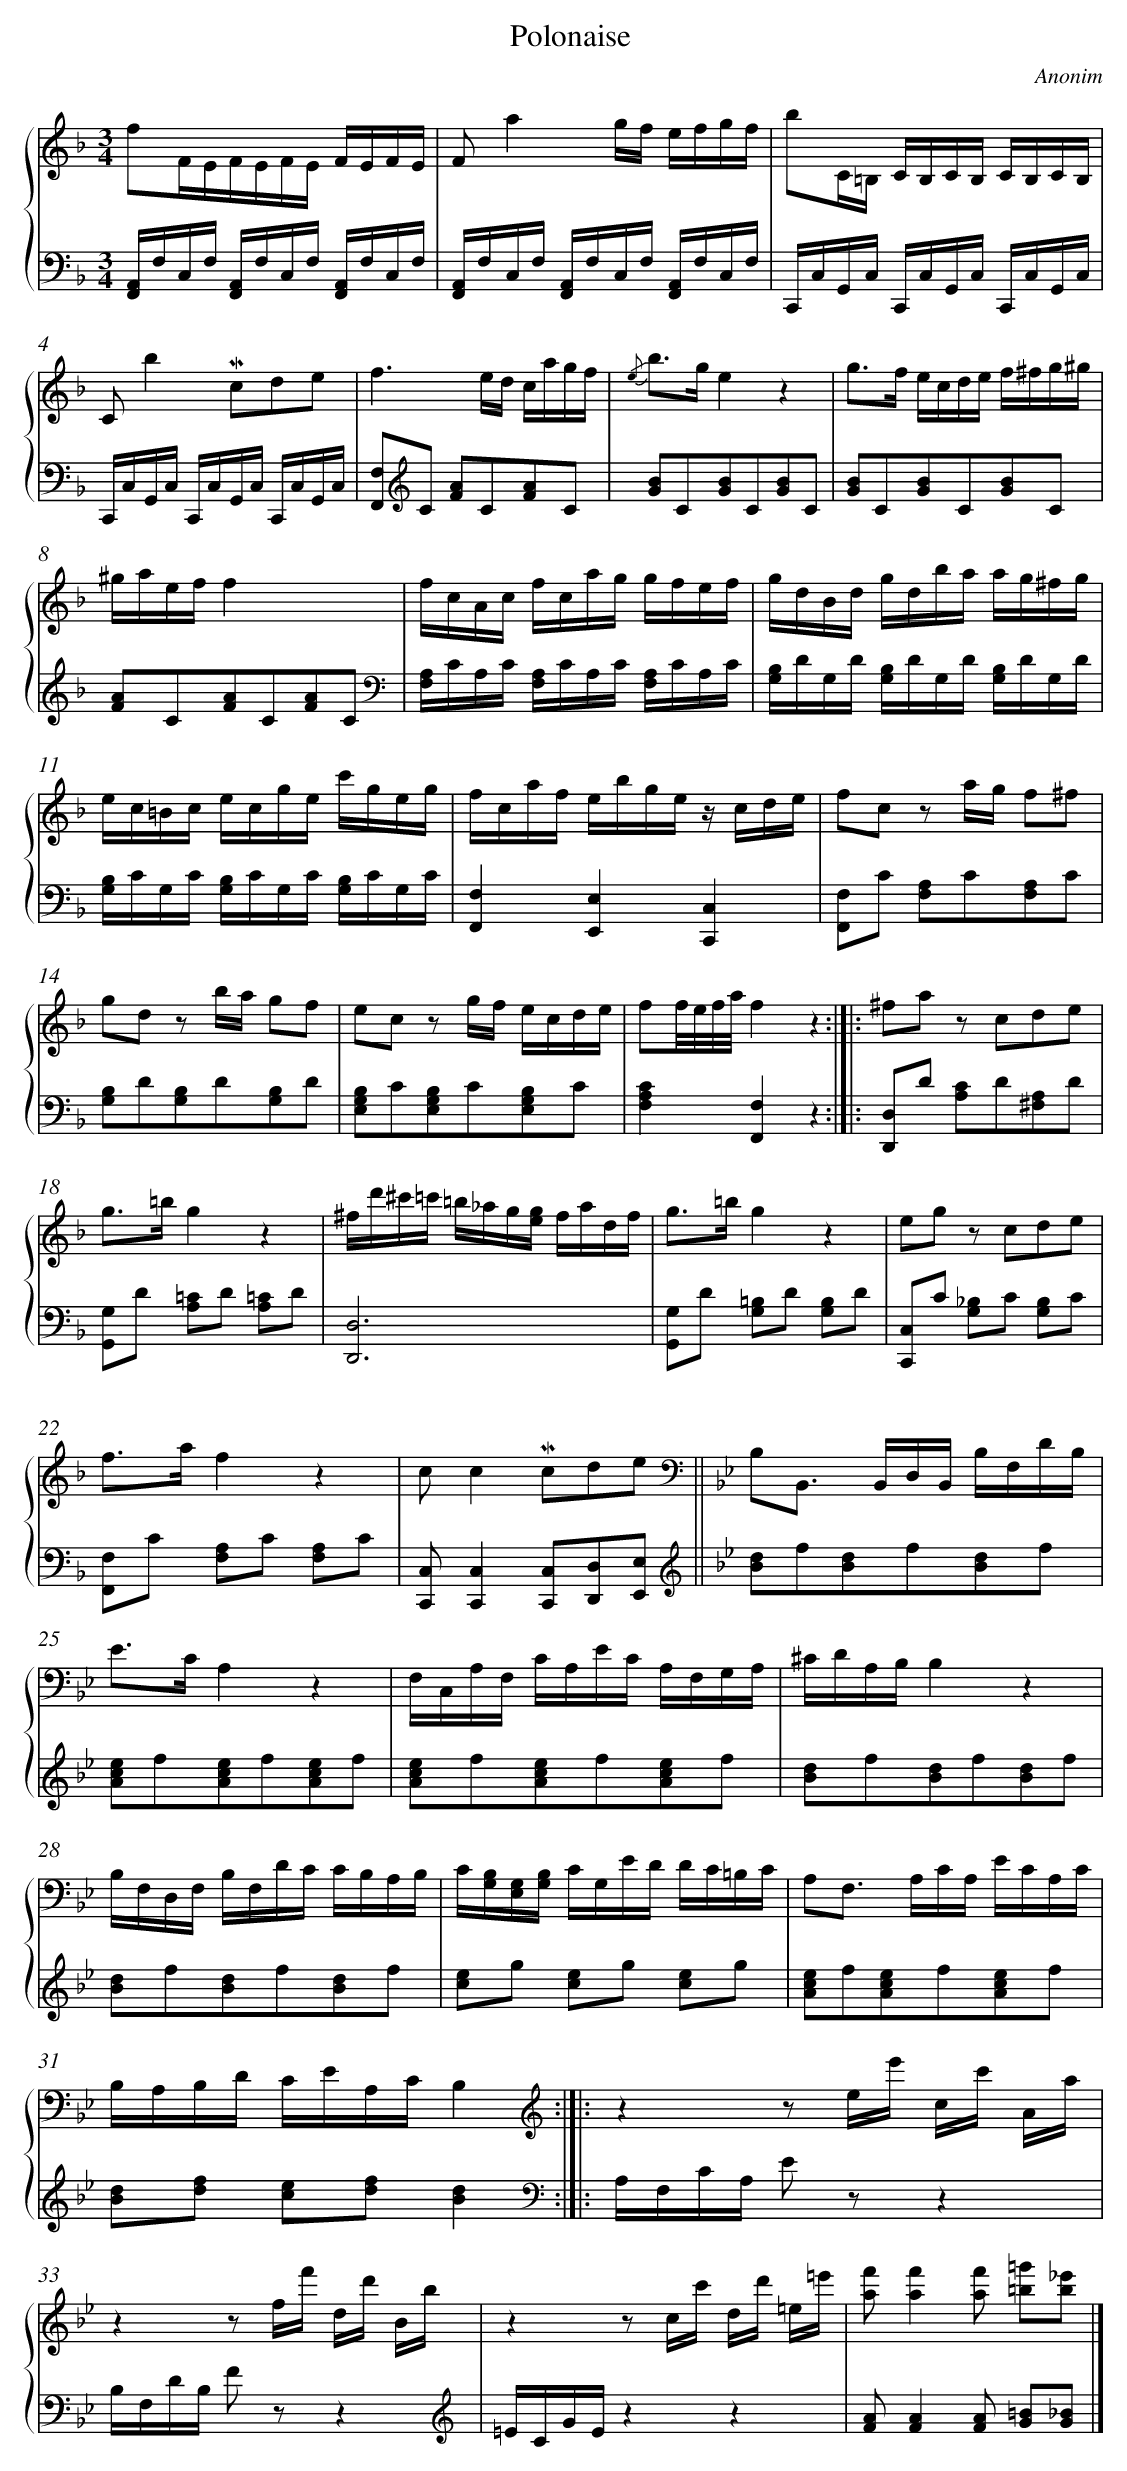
X:1
T: Polonaise
C: Anonim
L: 1/16
M: 3/4
%%staves {1 2}
V: 1 clef=treble
V: 2 clef=bass
K: F
[V:1] f2FEFEFE FEFE |
[V:2] [A,,F,,]F,C,F, [A,,F,,]F,C,F, [A,,F,,]F,C,F, |
[V:1] F2a4gf efgf |
[V:2] [A,,F,,]F,C,F, [A,,F,,]F,C,F, [A,,F,,]F,C,F, |
[V:1] b2C=B, CB,CB, CB,CB, |
[V:2] C,,C,G,,C, C,,C,G,,C, C,,C,G,,C, |
[V:1] C2b4!mordent!c2d2e2 |
[V:2] C,,C,G,,C, C,,C,G,,C, C,,C,G,,C, |
[V:1] f6ed cagf |
[V:2] [F,2F,,2][K:clef=treble]C2 [A2F2]C2[A2F2]C2 |
[V:1] {/e} b2>g2e4z4 |
[V:2] [B2G2]C2[B2G2]C2[B2G2]C2 |
[V:1] g2>f2 ecde f^fg^g |
[V:2] [B2G2]C2[B2G2]C2[B2G2]C2 |
[V:1] ^gaeff4x4 |
[V:2] [A2F2]C2[A2F2]C2[A2F2]C2 |
[V:1] fcAc fcag gfef |
[V:2] [K:clef=bass][A,F,]CA,C [A,F,]CA,C [A,F,]CA,C |
[V:1] gdBd gdba ag^fg |
[V:2] [B,G,]DG,D [B,G,]DG,D [B,G,]DG,D |
[V:1] ec=Bc ecge c'geg |
[V:2] [B,G,]CG,C [B,G,]CG,C [B,G,]CG,C |
[V:1] fcaf ebge z cde |
[V:2] [F,4F,,4][E,4E,,4][C,4C,,4] |
[V:1] f2c2 z2 ag f2^f2 |
[V:2] [F,2F,,2]C2 [A,2F,2]C2[A,2F,2]C2 |
[V:1] g2d2 z2 ba g2f2 |
[V:2] [B,2G,2]D2[B,2G,2]D2[B,2G,2]D2 |
[V:1] e2c2 z2 gf ecde |
[V:2] [B,2G,2E,2]C2[B,2G,2E,2]C2[B,2G,2E,2]C2 |
[V:1] f2f/e/f/a/f4z4 :|]|:
[V:2] [C4A,4F,4][F,4F,,4]z4 :|]|:
[V:1] ^f2a2 z2 c2d2e2 |
[V:2] [D,2D,,2]D2 [C2A,2]D2[A,2^F,2]D2 |
[V:1] g2>=b2g4z4 |
[V:2] [G,2G,,2]D2 [=C2A,2]D2 [=C2A,2]D2 |
[V:1] ^fd'^c'=c' =b_ag[ge] fadf |
[V:2] [D,12D,,12] |
[V:1] g2>=b2g4z4 |
[V:2] [G,2G,,2]D2 [=B,2G,2]D2 [B,2G,2]D2 |
[V:1] e2g2 z2 c2d2e2 |
[V:2] [C,2C,,2]C2 [_B,2G,2]C2 [B,2G,2]C2 |
[V:1] f2>a2f4z4 |
[V:2] [F,2F,,2]C2 [A,2F,2]C2 [A,2F,2]C2 |
[V:1] c2c4!mordent!c2d2e2 ||
[V:2] [C,2C,,2][C,4C,,4][C,2C,,2][D,2D,,2][E,2E,,2] ||
[V:1]  [K:Bb] [K:clef=bass]B,2B,,2> B,,2D,B,, B,F,DB, |
[V:2]  [K:Bb] [K:clef=treble][d2B2]f2[d2B2]f2[d2B2]f2 |
[V:1] E2>C2A,4z4 |
[V:2] [e2c2A2]f2[e2c2A2]f2[e2c2A2]f2 |
[V:1] F,C,A,F, CA,EC A,F,G,A, |
[V:2] [e2c2A2]f2[e2c2A2]f2[e2c2A2]f2 |
[V:1] ^CDA,B,B,4z4 |
[V:2] [d2B2]f2[d2B2]f2[d2B2]f2 |
[V:1] B,F,D,F, B,F,DC CB,A,B, |
[V:2] [d2B2]f2[d2B2]f2[d2B2]f2 |
[V:1] C[B,G,][G,E,][B,G,] CG,ED DC=B,C |
[V:2] [e2c2]g2 [e2c2]g2 [e2c2]g2 |
[V:1] A,2F,2> A,2CA, ECA,C |
[V:2] [e2c2A2]f2[e2c2A2]f2[e2c2A2]f2 |
[V:1] B,A,B,D CEA,CB,4 :|]|:
[V:2] [d2B2][f2d2] [e2c2][f2d2][d4B4] :|]|:
[V:1] [K:clef=treble]z4z2 ee' cc' Aa |
[V:2] [K:clef=bass]A,F,CA, E2 z2z4 |
[V:1] z4z2 ff' dd' Bb |
[V:2] B,F,DB, F2 z2z4 |
[V:1] z4z2 cc' dd' =e=e' |
[V:2] [K:clef=treble]=ECGEz4z4 |
[V:1] [f'2a2][f'4a4][f'2a2] [=g'2=b2][_e'2b2] |]
[V:2] [A2F2][A4F4][A2F2] [=B2G2][_B2G2] |]
